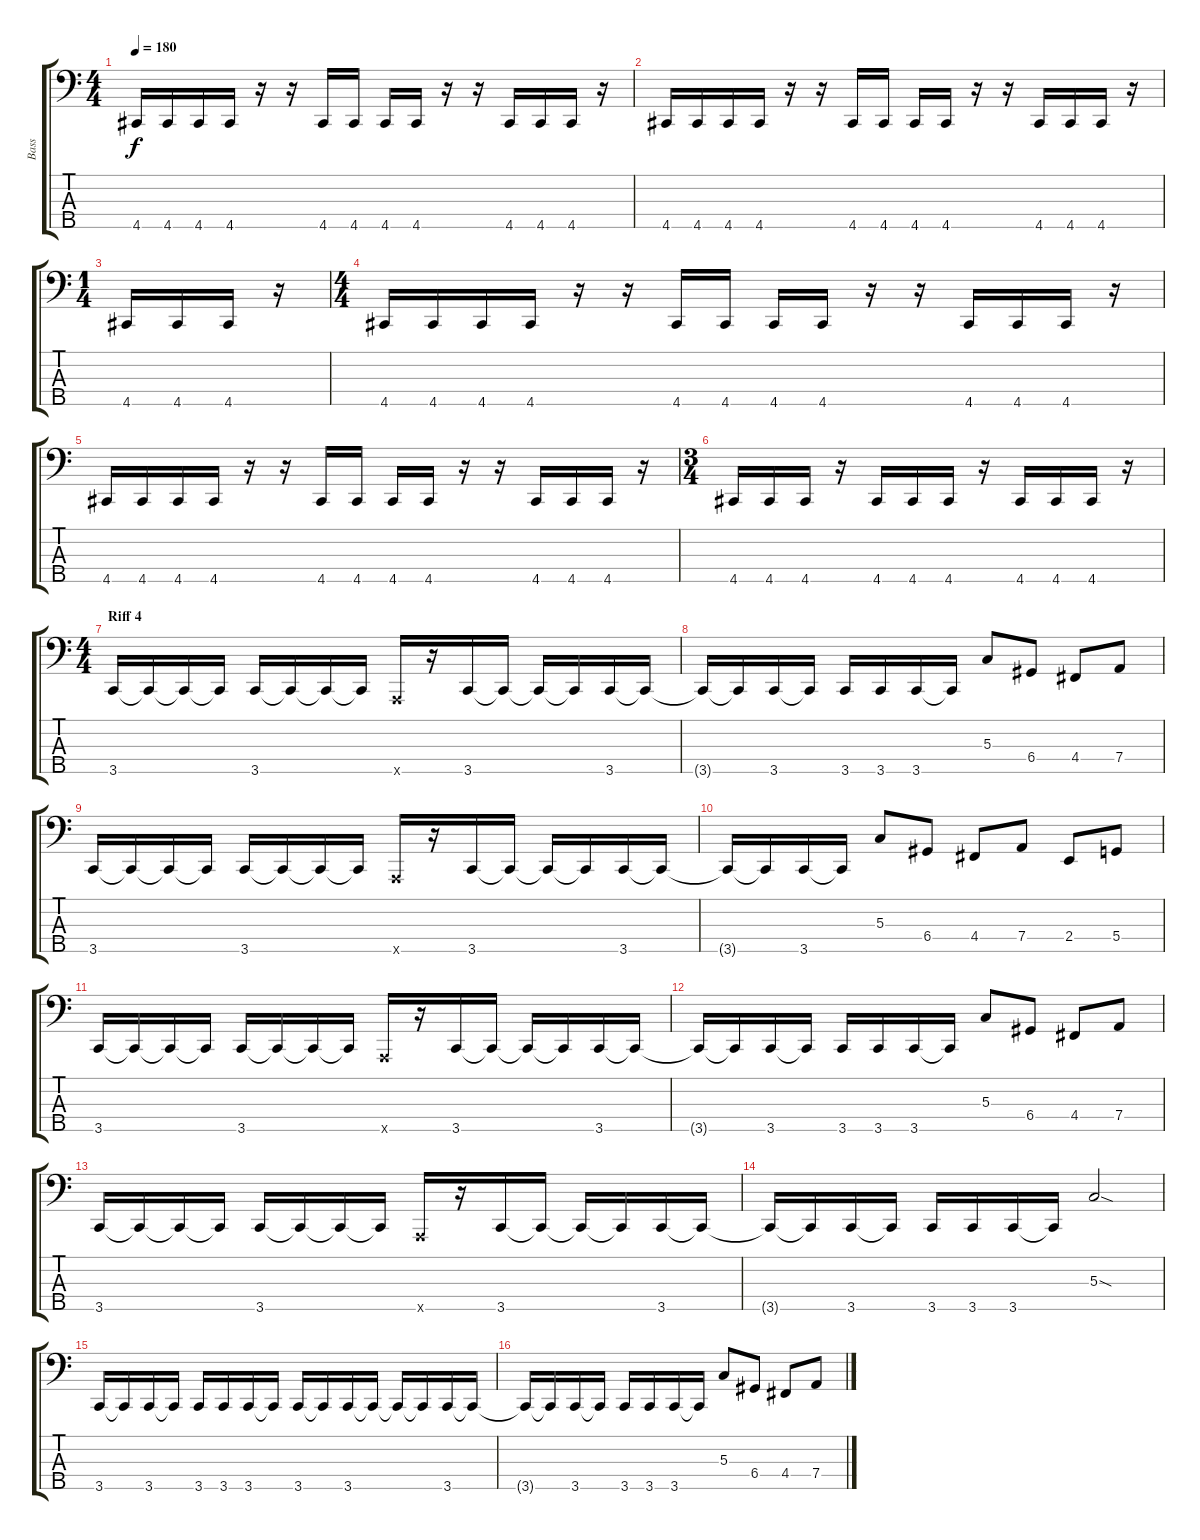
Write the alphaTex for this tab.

\track ("Bass" "Bass") {instrument electricbassfinger}
\staff {score tabs}
\tuning (F2 C2 G1 D1 A0) {hide}
\ts (4 4)
\tempo 180
\clef f4
\ks c
4.5.16{dy f} 4.5.16 4.5.16 4.5.16 r.16 r.16 4.5.16 4.5.16 4.5.16 4.5.16 r.16 r.16 4.5.16 4.5.16 4.5.16 r.16 |
4.5.16 4.5.16 4.5.16 4.5.16 r.16 r.16 4.5.16 4.5.16 4.5.16 4.5.16 r.16 r.16 4.5.16 4.5.16 4.5.16 r.16 |
\ts (1 4)
4.5.16 4.5.16 4.5.16 r.16 |
\ts (4 4)
4.5.16 4.5.16 4.5.16 4.5.16 r.16 r.16 4.5.16 4.5.16 4.5.16 4.5.16 r.16 r.16 4.5.16 4.5.16 4.5.16 r.16 |
4.5.16 4.5.16 4.5.16 4.5.16 r.16 r.16 4.5.16 4.5.16 4.5.16 4.5.16 r.16 r.16 4.5.16 4.5.16 4.5.16 r.16 |
\ts (3 4)
4.5.16 4.5.16 4.5.16 r.16 4.5.16 4.5.16 4.5.16 r.16 4.5.16 4.5.16 4.5.16 r.16 |
\ts (4 4)
\section ("" "Riff 4")
3.5.16 3.5{t}.16 3.5{t}.16 3.5{t}.16 3.5.16 3.5{t}.16 3.5{t}.16 3.5{t}.16 0.5{x}.16 r.16 3.5.16 3.5{t}.16 3.5{t}.16 3.5{t}.16 3.5.16 3.5{t}.16 |
3.5{t}.16 3.5{t}.16 3.5.16 3.5{t}.16 3.5.16 3.5.16 3.5.16 3.5{t}.16 5.3.8 6.4.8 4.4.8 7.4.8 |
3.5.16 3.5{t}.16 3.5{t}.16 3.5{t}.16 3.5.16 3.5{t}.16 3.5{t}.16 3.5{t}.16 0.5{x}.16 r.16 3.5.16 3.5{t}.16 3.5{t}.16 3.5{t}.16 3.5.16 3.5{t}.16 |
3.5{t}.16 3.5{t}.16 3.5.16 3.5{t}.16 5.3.8 6.4.8 4.4.8 7.4.8 2.4.8 5.4.8 |
3.5.16 3.5{t}.16 3.5{t}.16 3.5{t}.16 3.5.16 3.5{t}.16 3.5{t}.16 3.5{t}.16 0.5{x}.16 r.16 3.5.16 3.5{t}.16 3.5{t}.16 3.5{t}.16 3.5.16 3.5{t}.16 |
3.5{t}.16 3.5{t}.16 3.5.16 3.5{t}.16 3.5.16 3.5.16 3.5.16 3.5{t}.16 5.3.8 6.4.8 4.4.8 7.4.8 |
3.5.16 3.5{t}.16 3.5{t}.16 3.5{t}.16 3.5.16 3.5{t}.16 3.5{t}.16 3.5{t}.16 0.5{x}.16 r.16 3.5.16 3.5{t}.16 3.5{t}.16 3.5{t}.16 3.5.16 3.5{t}.16 |
3.5{t}.16 3.5{t}.16 3.5.16 3.5{t}.16 3.5.16 3.5.16 3.5.16 3.5{t}.16 5.3{sod}.2 |
3.5.16 3.5{t}.16 3.5.16 3.5{t}.16 3.5.16 3.5.16 3.5.16 3.5{t}.16 3.5.16 3.5{t}.16 3.5.16 3.5{t}.16 3.5{t}.16 3.5{t}.16 3.5.16 3.5{t}.16 |
3.5{t}.16 3.5{t}.16 3.5.16 3.5{t}.16 3.5.16 3.5.16 3.5.16 3.5{t}.16 5.3.8 6.4.8 4.4.8 7.4.8
